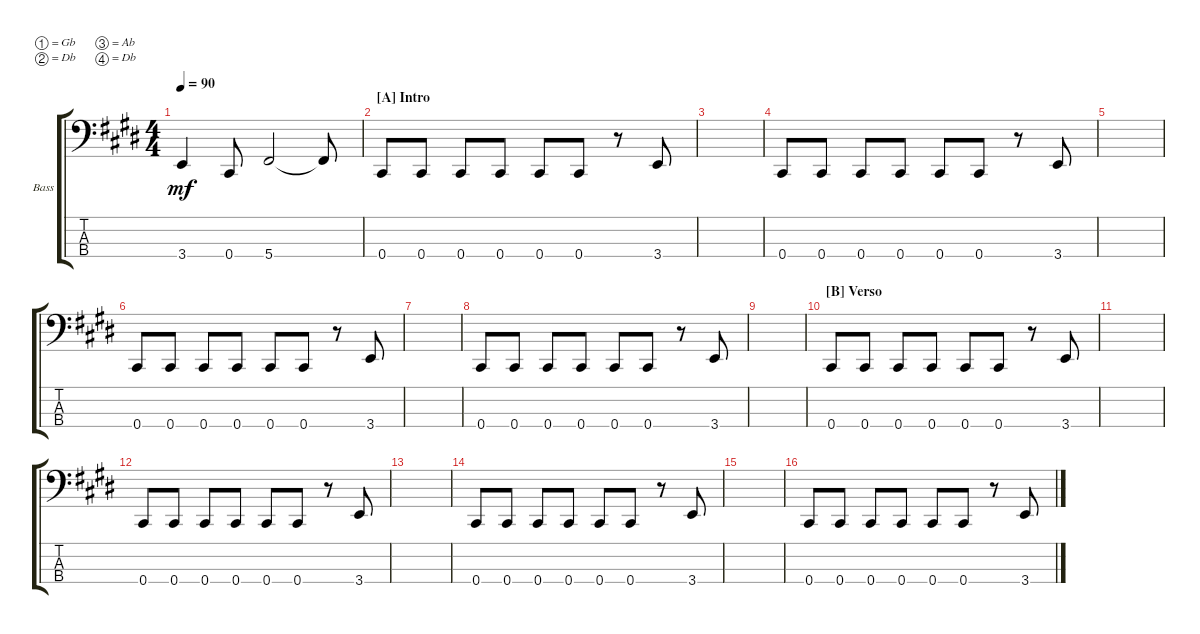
\defaultSystemsLayout 4
\bracketExtendMode groupsimilarinstruments
\firstSystemTrackNameOrientation horizontal
\otherSystemsTrackNameOrientation horizontal
\track ("Baixo" "Bass") {multiBarRest instrument electricbassfinger}
\staff {score tabs}
\tuning (Gb2 Db2 Ab1 Db1)
\ts (4 4)
\tempo 90
\clef f4
\ks e
3.4{t}.4{dy mf} 0.4.8 5.4.2 5.4{t}.8 |
\section ("A" "Intro")
0.4.8 0.4.8 0.4.8 0.4.8 0.4.8 0.4.8 r.8 3.4.8 |
|
0.4.8 0.4.8 0.4.8 0.4.8 0.4.8 0.4.8 r.8 3.4.8 |
|
0.4.8 0.4.8 0.4.8 0.4.8 0.4.8 0.4.8 r.8 3.4.8 |
|
0.4.8 0.4.8 0.4.8 0.4.8 0.4.8 0.4.8 r.8 3.4.8 |
|
\section ("B" "Verso")
0.4.8 0.4.8 0.4.8 0.4.8 0.4.8 0.4.8 r.8 3.4.8 |
|
0.4.8 0.4.8 0.4.8 0.4.8 0.4.8 0.4.8 r.8 3.4.8 |
|
0.4.8 0.4.8 0.4.8 0.4.8 0.4.8 0.4.8 r.8 3.4.8 |
|
0.4.8 0.4.8 0.4.8 0.4.8 0.4.8 0.4.8 r.8 3.4.8
